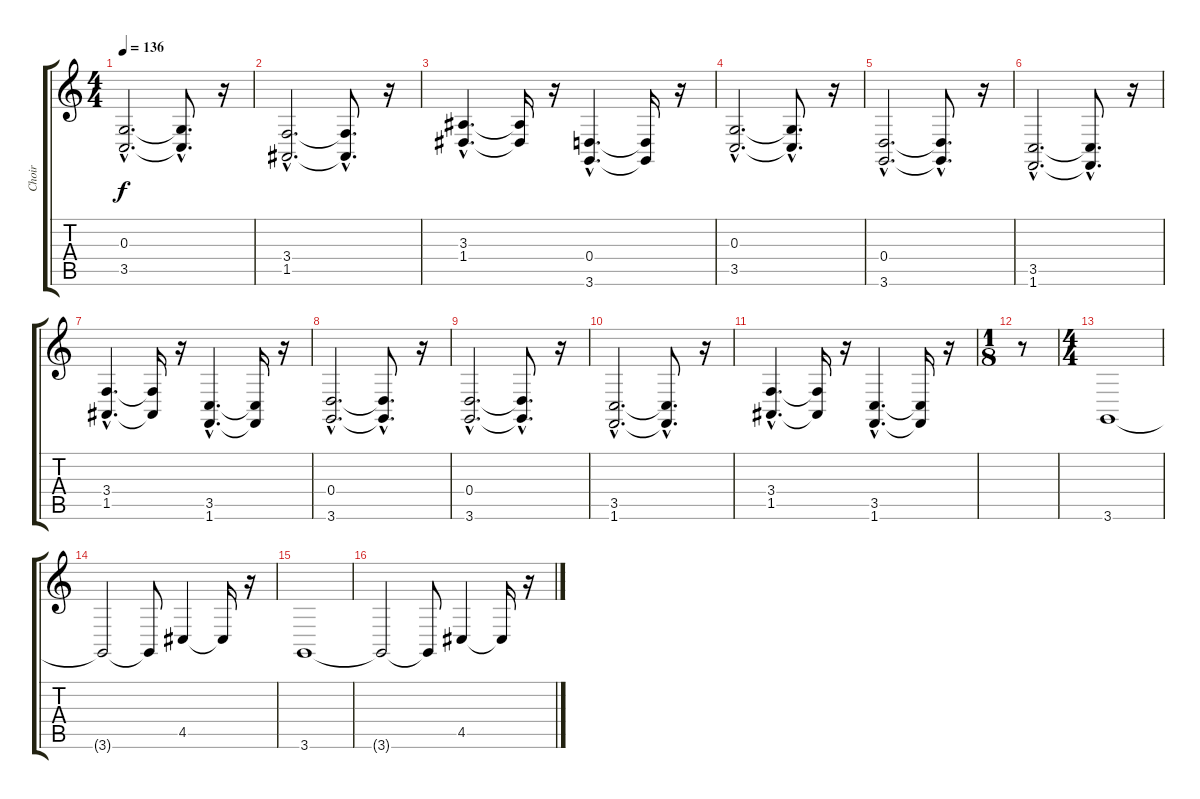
\track ("Choir" "Choir") {instrument synthstrings1}
\staff {score tabs}
\tuning (E4 B3 G3 D3 A2 E2) {hide}
\ts (4 4)
\tempo 136
\clef g2
\ks c
(0.3{hac} 3.5{hac}).2{d dy f} (0.3{hac t} 3.5{hac t}).8{d} r.16 |
(3.4{hac} 1.5{hac}).2{d} (3.4{hac t} 1.5{hac t}).8{d} r.16 |
(3.3{hac} 1.4{hac}).4{d} (3.3{t} 1.4{t}).16 r.16 (0.4{hac} 3.6{hac}).4{d} (0.4{t} 3.6{t}).16 r.16 |
(0.3{hac} 3.5{hac}).2{d} (0.3{hac t} 3.5{hac t}).8{d} r.16 |
(0.4{hac} 3.6{hac}).2{d} (0.4{hac t} 3.6{hac t}).8{d} r.16 |
(3.5{hac} 1.6{hac}).2{d} (3.5{hac t} 1.6{hac t}).8{d} r.16 |
(3.4{hac} 1.5{hac}).4{d} (3.4{t} 1.5{t}).16 r.16 (3.5{hac} 1.6{hac}).4{d} (3.5{t} 1.6{t}).16 r.16 |
(0.4{hac} 3.6{hac}).2{d} (0.4{hac t} 3.6{hac t}).8{d} r.16 |
(0.4{hac} 3.6{hac}).2{d} (0.4{hac t} 3.6{hac t}).8{d} r.16 |
(3.5{hac} 1.6{hac}).2{d} (3.5{hac t} 1.6{hac t}).8{d} r.16 |
(3.4{hac} 1.5{hac}).4{d} (3.4{t} 1.5{t}).16 r.16 (3.5{hac} 1.6{hac}).4{d} (3.5{t} 1.6{t}).16 r.16 |
\ts (1 8)
r.8 |
\ts (4 4)
3.6.1 |
3.6{t}.2 3.6{t}.8 4.5.4 4.5{t}.16 r.16 |
3.6.1 |
3.6{t}.2 3.6{t}.8 4.5.4 4.5{t}.16 r.16
